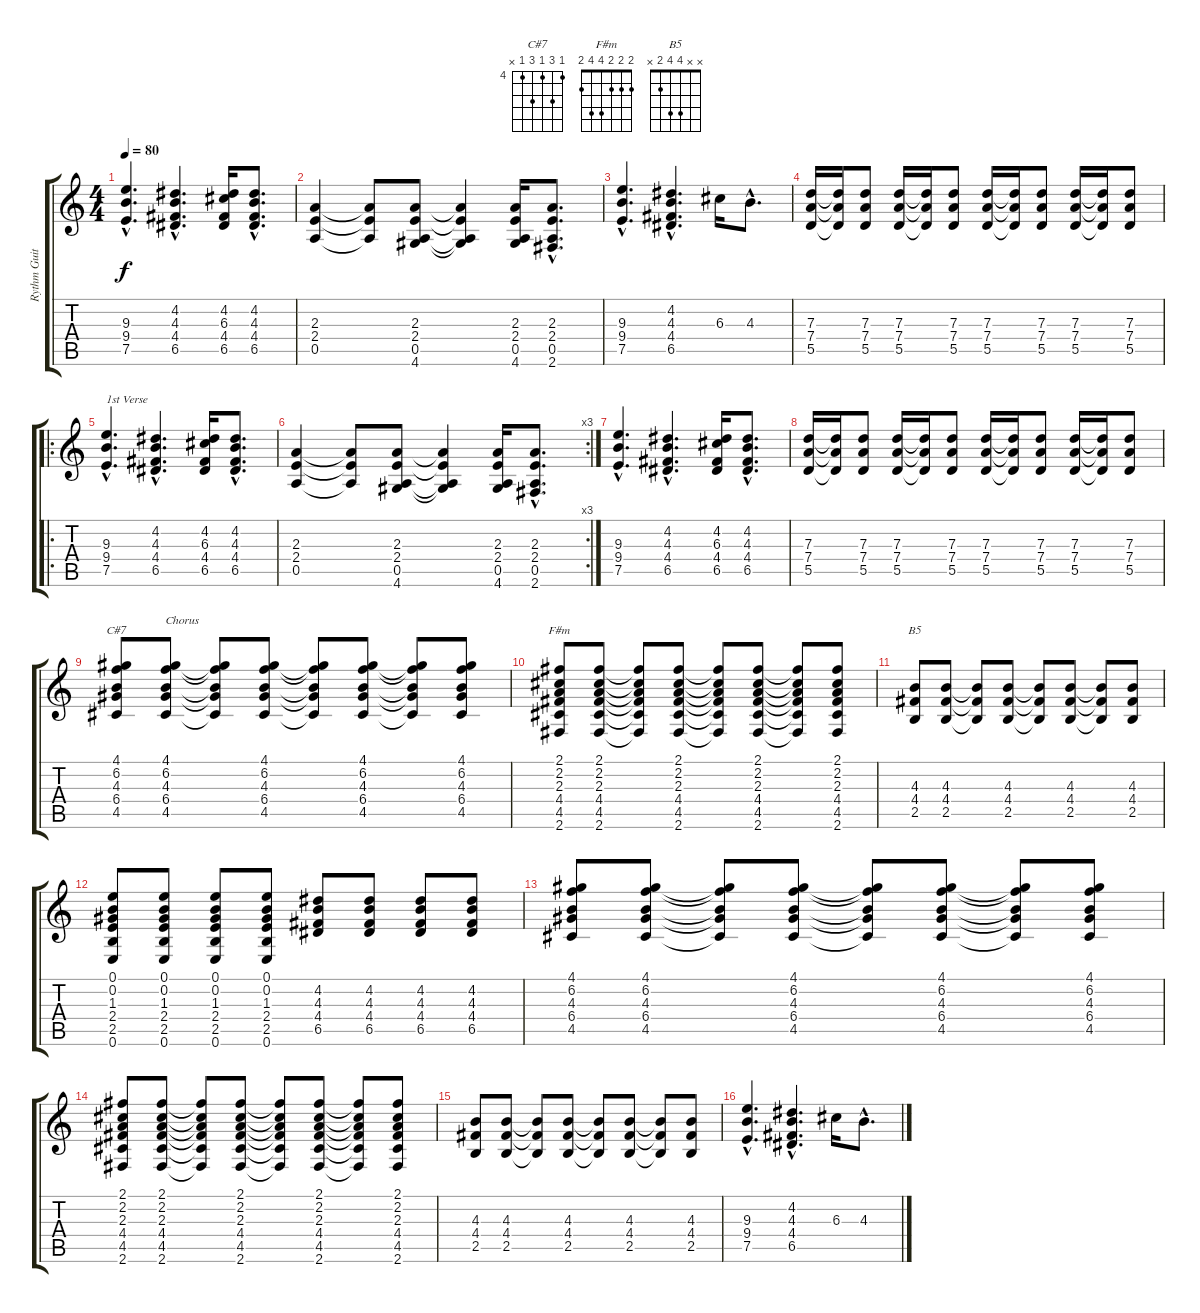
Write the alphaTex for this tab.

\track ("Rythm Guitar" "Rythm Guit") {instrument electricguitarclean}
\staff {score tabs}
\tuning (E4 B3 G3 D3 A2 E2) {hide}
\chord ("C#7" 4 6 4 6 4 x) {firstfret 4}
\chord ("F#m" 2 2 2 4 4 2)
\chord ("B5" x x 4 4 2 x)
\ts (4 4)
\tempo 80
\clef g2
\ks c
(9.3{hac} 9.4{hac} 7.5{hac}).4{d dy f instrument electricguitarclean} (4.2{hac} 4.3{hac} 4.4{hac} 6.5{hac}).4{d} (4.2 6.3 4.4 6.5).16 (4.2{hac} 4.3{hac} 4.4{hac} 6.5{hac}).8{d} |
(2.3 2.4 0.5).4 (2.3{t} 2.4{t} 0.5{t}).8 (2.3 2.4 0.5 4.6).8 (2.3{t} 2.4{t} 0.5{t} 4.6{t}).4 (2.3 2.4 0.5 4.6).16 (2.3{hac} 2.4{hac} 0.5{hac} 2.6{hac}).8{d} |
(9.3{hac} 9.4{hac} 7.5{hac}).4{d} (4.2{hac} 4.3{hac} 4.4{hac} 6.5{hac}).4{d} 6.3.16 4.3{hac}.8{d} |
(7.3 7.4 5.5).16 (7.3{t} 7.4{t} 5.5{t}).16 (7.3 7.4 5.5).8 (7.3 7.4 5.5).16 (7.3{t} 7.4{t} 5.5{t}).16 (7.3 7.4 5.5).8 (7.3 7.4 5.5).16 (7.3{t} 7.4{t} 5.5{t}).16 (7.3 7.4 5.5).8 (7.3 7.4 5.5).16 (7.3{t} 7.4{t} 5.5{t}).16 (7.3 7.4 5.5).8 |
\ro
(9.3{hac} 9.4{hac} 7.5{hac}).4{d txt "1st Verse"} (4.2{hac} 4.3{hac} 4.4{hac} 6.5{hac}).4{d} (4.2 6.3 4.4 6.5).16 (4.2{hac} 4.3{hac} 4.4{hac} 6.5{hac}).8{d} |
\rc 3
(2.3 2.4 0.5).4 (2.3{t} 2.4{t} 0.5{t}).8 (2.3 2.4 0.5 4.6).8 (2.3{t} 2.4{t} 0.5{t} 4.6{t}).4 (2.3 2.4 0.5 4.6).16 (2.3{hac} 2.4{hac} 0.5{hac} 2.6{hac}).8{d} |
(9.3{hac} 9.4{hac} 7.5{hac}).4{d} (4.2{hac} 4.3{hac} 4.4{hac} 6.5{hac}).4{d} (4.2 6.3 4.4 6.5).16 (4.2{hac} 4.3{hac} 4.4{hac} 6.5{hac}).8{d} |
(7.3 7.4 5.5).16 (7.3{t} 7.4{t} 5.5{t}).16 (7.3 7.4 5.5).8 (7.3 7.4 5.5).16 (7.3{t} 7.4{t} 5.5{t}).16 (7.3 7.4 5.5).8 (7.3 7.4 5.5).16 (7.3{t} 7.4{t} 5.5{t}).16 (7.3 7.4 5.5).8 (7.3 7.4 5.5).16 (7.3{t} 7.4{t} 5.5{t}).16 (7.3 7.4 5.5).8 |
(4.1 6.2 4.3 6.4 4.5).8{ch "C#7"} (4.1 6.2 4.3 6.4 4.5).8{txt "Chorus"} (4.1{t} 6.2{t} 4.3{t} 6.4{t} 4.5{t}).8 (4.1 6.2 4.3 6.4 4.5).8 (4.1{t} 6.2{t} 4.3{t} 6.4{t} 4.5{t}).8 (4.1 6.2 4.3 6.4 4.5).8 (4.1{t} 6.2{t} 4.3{t} 6.4{t} 4.5{t}).8 (4.1 6.2 4.3 6.4 4.5).8 |
(2.1 2.2 2.3 4.4 4.5 2.6).8{ch "F#m"} (2.1 2.2 2.3 4.4 4.5 2.6).8 (2.1{t} 2.2{t} 2.3{t} 4.4{t} 4.5{t} 2.6{t}).8 (2.1 2.2 2.3 4.4 4.5 2.6).8 (2.1{t} 2.2{t} 2.3{t} 4.4{t} 4.5{t} 2.6{t}).8 (2.1 2.2 2.3 4.4 4.5 2.6).8 (2.1{t} 2.2{t} 2.3{t} 4.4{t} 4.5{t} 2.6{t}).8 (2.1 2.2 2.3 4.4 4.5 2.6).8 |
(4.3 4.4 2.5).8{ch "B5"} (4.3 4.4 2.5).8 (4.3{t} 4.4{t} 2.5{t}).8 (4.3 4.4 2.5).8 (4.3{t} 4.4{t} 2.5{t}).8 (4.3 4.4 2.5).8 (4.3{t} 4.4{t} 2.5{t}).8 (4.3 4.4 2.5).8 |
(0.1 0.2 1.3 2.4 2.5 0.6).8 (0.1 0.2 1.3 2.4 2.5 0.6).8 (0.1 0.2 1.3 2.4 2.5 0.6).8 (0.1 0.2 1.3 2.4 2.5 0.6).8 (4.2 4.3 4.4 6.5).8 (4.2 4.3 4.4 6.5).8 (4.2 4.3 4.4 6.5).8 (4.2 4.3 4.4 6.5).8 |
(4.1 6.2 4.3 6.4 4.5).8 (4.1 6.2 4.3 6.4 4.5).8 (4.1{t} 6.2{t} 4.3{t} 6.4{t} 4.5{t}).8 (4.1 6.2 4.3 6.4 4.5).8 (4.1{t} 6.2{t} 4.3{t} 6.4{t} 4.5{t}).8 (4.1 6.2 4.3 6.4 4.5).8 (4.1{t} 6.2{t} 4.3{t} 6.4{t} 4.5{t}).8 (4.1 6.2 4.3 6.4 4.5).8 |
(2.1 2.2 2.3 4.4 4.5 2.6).8 (2.1 2.2 2.3 4.4 4.5 2.6).8 (2.1{t} 2.2{t} 2.3{t} 4.4{t} 4.5{t} 2.6{t}).8 (2.1 2.2 2.3 4.4 4.5 2.6).8 (2.1{t} 2.2{t} 2.3{t} 4.4{t} 4.5{t} 2.6{t}).8 (2.1 2.2 2.3 4.4 4.5 2.6).8 (2.1{t} 2.2{t} 2.3{t} 4.4{t} 4.5{t} 2.6{t}).8 (2.1 2.2 2.3 4.4 4.5 2.6).8 |
(4.3 4.4 2.5).8 (4.3 4.4 2.5).8 (4.3{t} 4.4{t} 2.5{t}).8 (4.3 4.4 2.5).8 (4.3{t} 4.4{t} 2.5{t}).8 (4.3 4.4 2.5).8 (4.3{t} 4.4{t} 2.5{t}).8 (4.3 4.4 2.5).8 |
(9.3{hac} 9.4{hac} 7.5{hac}).4{d} (4.2{hac} 4.3{hac} 4.4{hac} 6.5{hac}).4{d} 6.3.16 4.3{hac}.8{d}
